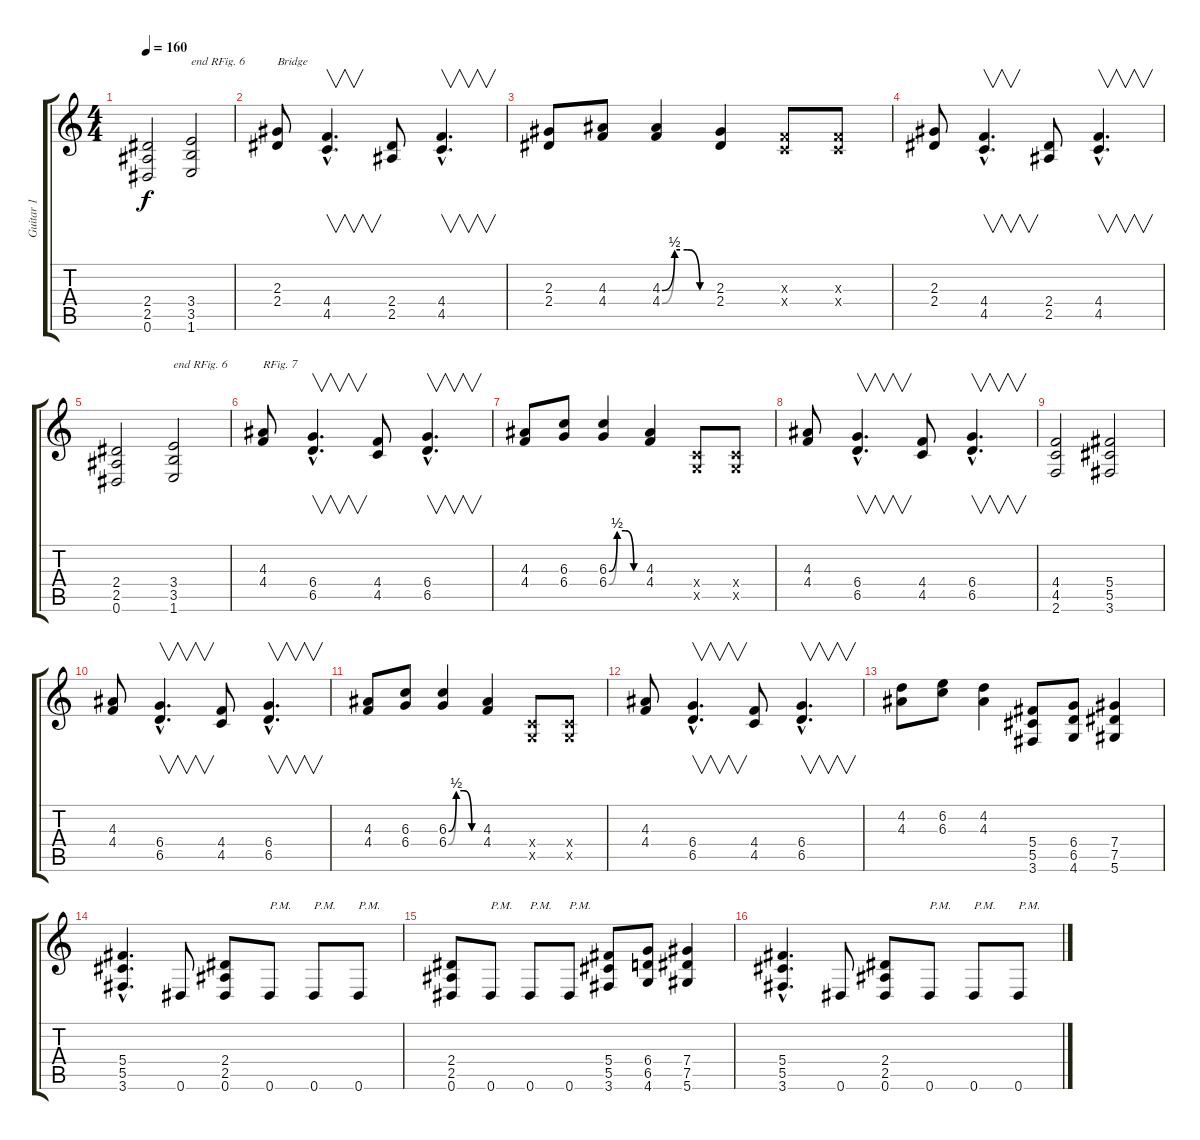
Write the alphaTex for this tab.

\track ("Guitar 1" "Guitar 1") {instrument distortionguitar}
\staff {score tabs}
\tuning (Eb4 Bb3 Gb3 Db3 Ab2 Eb2) {hide}
\ts (4 4)
\tempo 160
\clef g2
\ks c
(2.4 2.5 0.6).2{dy f} (3.4 3.5 1.6).2{txt "end RFig. 6"} |
(2.3 2.4).8{txt "Bridge"} (4.4{hac} 4.5{hac}).4{v d} (2.4 2.5).8 (4.4{hac} 4.5{hac}).4{v d} |
(2.3 2.4).8 (4.3 4.4).8 (4.3{be (custom 0 0 15 2 30 2 45 0 60 0)} 4.4{be (custom 0 0 15 2 30 2 45 0 60 0)}).4 (2.3 2.4).4 (-1.3{x} -1.4{x}).8 (-1.3{x} -1.4{x}).8 |
(2.3 2.4).8 (4.4{hac} 4.5{hac}).4{v d} (2.4 2.5).8 (4.4{hac} 4.5{hac}).4{v d} |
(2.4 2.5 0.6).2 (3.4 3.5 1.6).2{txt "end RFig. 6"} |
(4.3 4.4).8{txt "RFig. 7"} (6.4{hac} 6.5{hac}).4{v d} (4.4 4.5).8 (6.4{hac} 6.5{hac}).4{v d} |
(4.3 4.4).8 (6.3 6.4).8 (6.3{be (custom 0 0 15 2 30 2 45 0 60 0)} 6.4{be (custom 0 0 15 2 30 2 45 0 60 0)}).4 (4.3 4.4).4 (-1.4{x} -1.5{x}).8 (-1.4{x} -1.5{x}).8 |
(4.3 4.4).8 (6.4{hac} 6.5{hac}).4{v d} (4.4 4.5).8 (6.4{hac} 6.5{hac}).4{v d} |
(4.4 4.5 2.6).2 (5.4 5.5 3.6).2 |
(4.3 4.4).8 (6.4{hac} 6.5{hac}).4{v d} (4.4 4.5).8 (6.4{hac} 6.5{hac}).4{v d} |
(4.3 4.4).8 (6.3 6.4).8 (6.3{be (custom 0 0 15 2 30 2 45 0 60 0)} 6.4{be (custom 0 0 15 2 30 2 45 0 60 0)}).4 (4.3 4.4).4 (-1.4{x} -1.5{x}).8 (-1.4{x} -1.5{x}).8 |
(4.3 4.4).8 (6.4{hac} 6.5{hac}).4{v d} (4.4 4.5).8 (6.4{hac} 6.5{hac}).4{v d} |
(4.2 4.3).8 (6.2 6.3).8 (4.2 4.3).4 (5.4 5.5 3.6).8 (6.4 6.5 4.6).8 (7.4 7.5 5.6).4 |
(5.4{hac} 5.5{hac} 3.6{hac}).4{d} 0.6.8 (2.4 2.5 0.6).8 0.6.8{txt "P.M."} 0.6.8{txt "P.M."} 0.6.8{txt "P.M."} |
(2.4 2.5 0.6).8 0.6.8{txt "P.M."} 0.6.8{txt "P.M."} 0.6.8{txt "P.M."} (5.4 5.5 3.6).8 (6.4 6.5 4.6).8 (7.4 7.5 5.6).4 |
(5.4{hac} 5.5{hac} 3.6{hac}).4{d} 0.6.8 (2.4 2.5 0.6).8 0.6.8{txt "P.M."} 0.6.8{txt "P.M."} 0.6.8{txt "P.M."}
